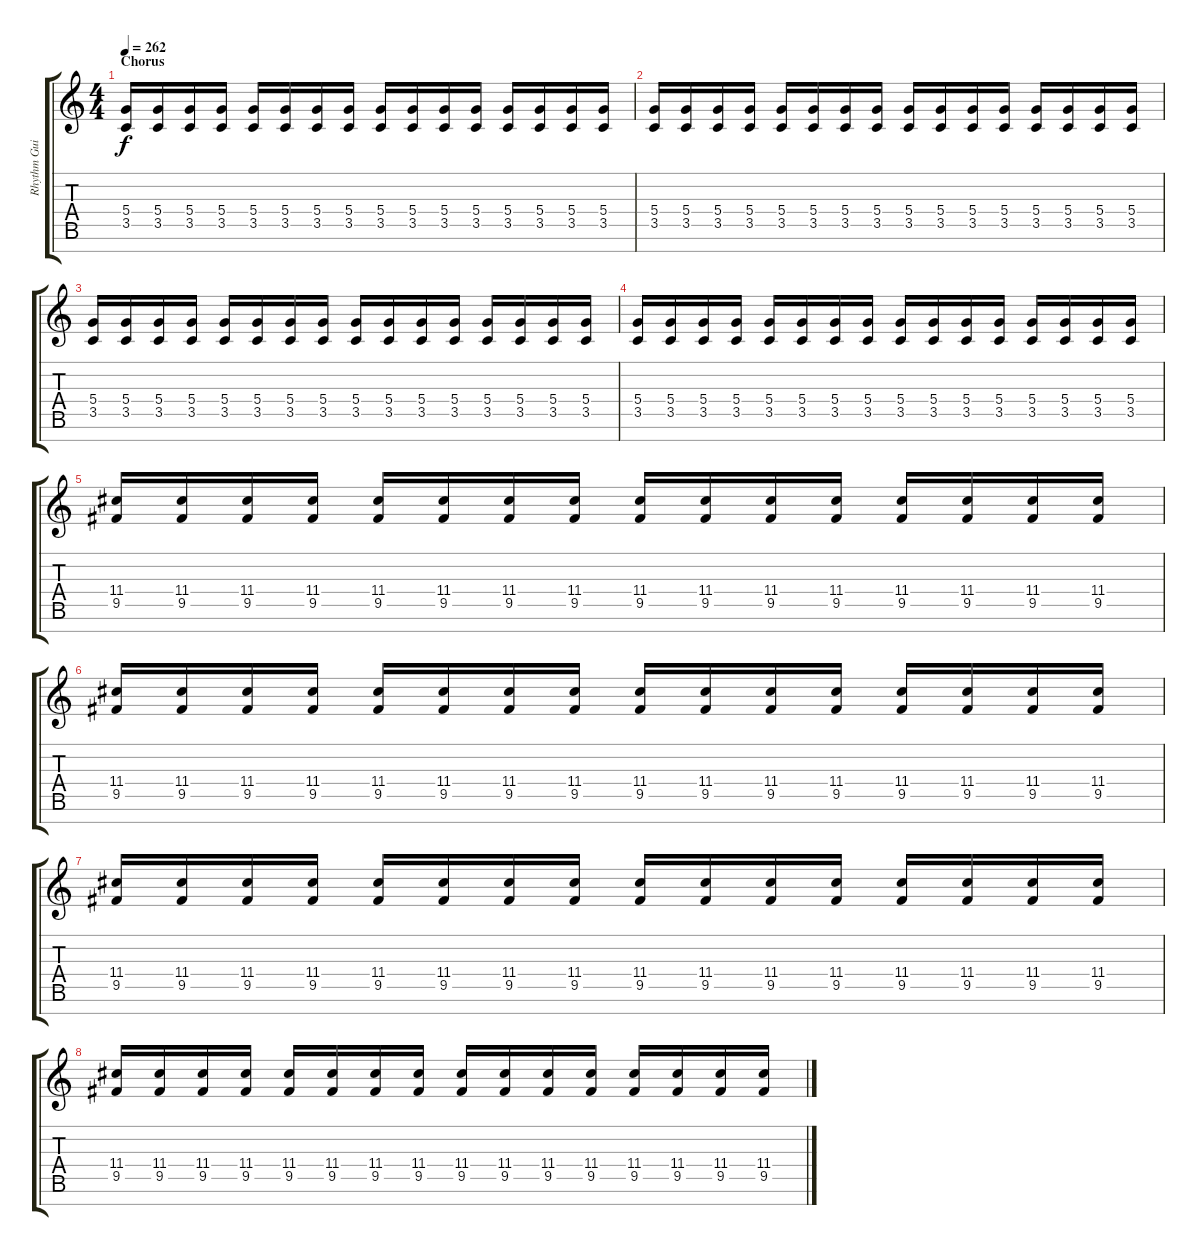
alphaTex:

\track ("Rhythm Guitar 1" "Rhythm Gui") {instrument distortionguitar}
\staff {score tabs}
\tuning (E4 B3 G3 D3 A2 E2 B1) {hide}
\ts (4 4)
\section ("" "Chorus")
\tempo 262
\clef g2
\ks c
(5.4 3.5).16{dy f} (5.4 3.5).16 (5.4 3.5).16 (5.4 3.5).16 (5.4 3.5).16 (5.4 3.5).16 (5.4 3.5).16 (5.4 3.5).16 (5.4 3.5).16 (5.4 3.5).16 (5.4 3.5).16 (5.4 3.5).16 (5.4 3.5).16 (5.4 3.5).16 (5.4 3.5).16 (5.4 3.5).16 |
(5.4 3.5).16 (5.4 3.5).16 (5.4 3.5).16 (5.4 3.5).16 (5.4 3.5).16 (5.4 3.5).16 (5.4 3.5).16 (5.4 3.5).16 (5.4 3.5).16 (5.4 3.5).16 (5.4 3.5).16 (5.4 3.5).16 (5.4 3.5).16 (5.4 3.5).16 (5.4 3.5).16 (5.4 3.5).16 |
(5.4 3.5).16 (5.4 3.5).16 (5.4 3.5).16 (5.4 3.5).16 (5.4 3.5).16 (5.4 3.5).16 (5.4 3.5).16 (5.4 3.5).16 (5.4 3.5).16 (5.4 3.5).16 (5.4 3.5).16 (5.4 3.5).16 (5.4 3.5).16 (5.4 3.5).16 (5.4 3.5).16 (5.4 3.5).16 |
(5.4 3.5).16 (5.4 3.5).16 (5.4 3.5).16 (5.4 3.5).16 (5.4 3.5).16 (5.4 3.5).16 (5.4 3.5).16 (5.4 3.5).16 (5.4 3.5).16 (5.4 3.5).16 (5.4 3.5).16 (5.4 3.5).16 (5.4 3.5).16 (5.4 3.5).16 (5.4 3.5).16 (5.4 3.5).16 |
(11.4 9.5).16 (11.4 9.5).16 (11.4 9.5).16 (11.4 9.5).16 (11.4 9.5).16 (11.4 9.5).16 (11.4 9.5).16 (11.4 9.5).16 (11.4 9.5).16 (11.4 9.5).16 (11.4 9.5).16 (11.4 9.5).16 (11.4 9.5).16 (11.4 9.5).16 (11.4 9.5).16 (11.4 9.5).16 |
(11.4 9.5).16 (11.4 9.5).16 (11.4 9.5).16 (11.4 9.5).16 (11.4 9.5).16 (11.4 9.5).16 (11.4 9.5).16 (11.4 9.5).16 (11.4 9.5).16 (11.4 9.5).16 (11.4 9.5).16 (11.4 9.5).16 (11.4 9.5).16 (11.4 9.5).16 (11.4 9.5).16 (11.4 9.5).16 |
(11.4 9.5).16 (11.4 9.5).16 (11.4 9.5).16 (11.4 9.5).16 (11.4 9.5).16 (11.4 9.5).16 (11.4 9.5).16 (11.4 9.5).16 (11.4 9.5).16 (11.4 9.5).16 (11.4 9.5).16 (11.4 9.5).16 (11.4 9.5).16 (11.4 9.5).16 (11.4 9.5).16 (11.4 9.5).16 |
(11.4 9.5).16 (11.4 9.5).16 (11.4 9.5).16 (11.4 9.5).16 (11.4 9.5).16 (11.4 9.5).16 (11.4 9.5).16 (11.4 9.5).16 (11.4 9.5).16 (11.4 9.5).16 (11.4 9.5).16 (11.4 9.5).16 (11.4 9.5).16 (11.4 9.5).16 (11.4 9.5).16 (11.4 9.5).16
